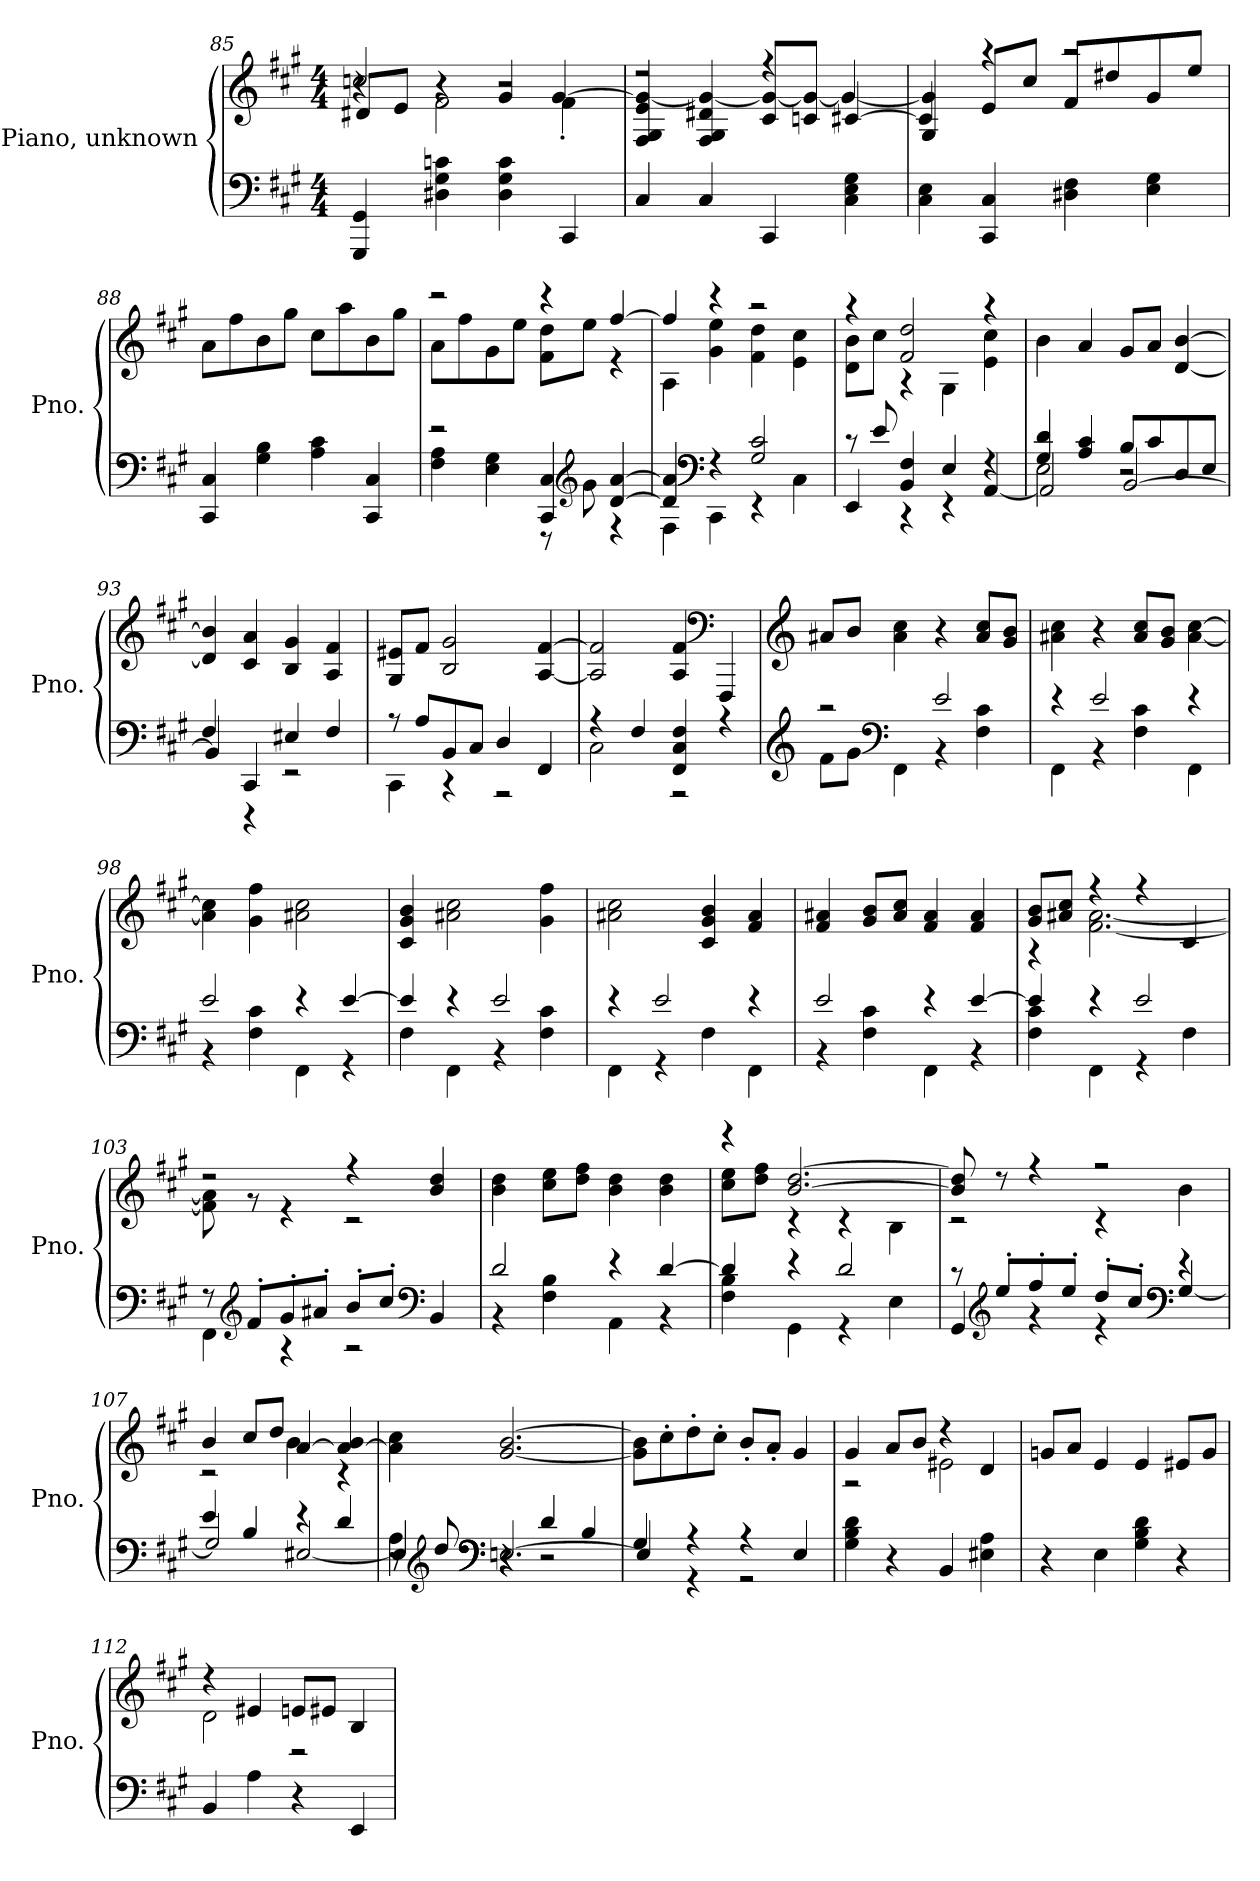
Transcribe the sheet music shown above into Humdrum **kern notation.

**kern	**kern
*part1	*part1
*staff2	*staff1
*I"Piano, unknown	*
*I'Pno.	*
*clefF4	*clefG2
*k[f#c#g#]	*k[f#c#g#]
*M4/4	*M4/4
=85	=85
*	*^
*	*	*^
4GGG#/ 4GG#/	2ccn/	4r	8d#X/L
.	.	.	8e/J
4D#X\ 4G#\ 4cn\	.	2f#\	4r
4D#\ 4G#\ 4c\	2r	.	4g#/
4CC#/	.	4f#'\	[4g#/
*	*	*v	*v
=86	=86	=86
4C#/	2r	4F#/ 4G#/ 4e/ 4g#/_
4C#/	.	4F#/ 4G#/ 4d#X/ 4g#/_
4CC#/	4r	8c#/ 8g#/_L
.	.	8cn/ 8g#/_J
4C#\ 4E\ 4G#\	[4c#X/	4g#/_
!!LO:LB:g=z	!!
=87	=87	=87
4C#\ 4E\	4c#/]	4G#/ 4g#/]
4CC#/ 4C#/	4r	8e/L
.	.	8cc#/J
4D#X\ 4F#\	2r	8f#/L
.	.	8dd#X/
4E\ 4G#\	.	8g#/
.	.	8ee/J
*	*v	*v
=88	=88
4CC#/ 4C#/	8a\L
.	8ff#\
4G#\ 4B\	8b\
.	8gg#\J
4A\ 4c#\	8cc#\L
.	8aa\
4CC#/ 4C#/	8b\
.	8gg#\J
=89	=89
*^	*^
2r	4F#\ 4A\	2r	8a\L
.	.	.	8ff#\
.	4E\ 4G#\	.	8g#\
.	.	.	8ee\J
4CC#/ 4C#/	8r	4r	8f#\ 8dd\L
*clefG2	*	*	*
.	8g#\	.	8ee\J
[4d/ [4a/	4r	[4ff#/	4r
=90	=90	=90	=90
4d/] 4a/]	4F#\	4ff#/]	4A\
*clefF4	*	*	*
4r	4CC#\	4r	4g#\ 4ee\
2G#/ 2c#/	4r	2r	4f#\ 4dd\
.	4C#\	.	4e\ 4cc#\
=91	=91	=91	=91
8r	4EE/	4r	8d\ 8b\L
8e/	.	.	8cc#\J
4BB/ 4F#/	4r	2f#/ 2dd/	4r
4E/	4r	.	4G#\
4r	[4AA/	4r	4e\ 4cc#\
*	*	*v	*v
!!LO:PB:g=z
=92	=92	=92
*	*^	*
4G#/ 4d/	2E\	2AA/]	4b\
4A/ 4c#/	.	.	4a/
8B/L	2r	[2BB/	8g#/L
8c#/	.	.	8a/J
8D/	.	.	[4d/ [4b/
8E/J	.	.	.
*	*v	*v	*
=93	=93	=93
4F#/	4BB/]	4d/] 4b/]
4CC#/	4r	4c#/ 4a/
4E#X/	2r	4B/ 4g#/
4F#/	.	4A/ 4f#/
=94	=94	=94
8r	4CC#\	8G#/ 8e#X/L
8A/L	.	8f#/J
8BB/	4r	2B/ 2g#/
8C#/J	.	.
4D/	2r	.
4FF#/	.	[4A/ [4f#/
=95	=95	=95
4r	2C#\	2A/] 2f#/]
4F#/	.	.
4FF#/ 4C#/ 4F#/	2r	4A/ 4f#/
*	*	*clefF4
4r	.	4FFF#/
=96	=96	=96
*clefG2	*	*clefG2
2r	8f#\L	8a#X/L
.	8g#\J	8b/J
*clefF4	*	*
.	4FF#\	4a#\ 4cc#\
2e/	4r	4r
.	4F#\ 4c#\	8a#/ 8cc#/L
.	.	8g#/ 8b/J
!!LO:LB:g=z
=97	=97	=97
4r	4FF#\	4a#X\ 4cc#\
2e/	4r	4r
.	4F#\ 4c#\	8a#/ 8cc#/L
.	.	8g#/ 8b/J
4r	4FF#\	[4a#\ [4cc#\
=98	=98	=98
2e/	4r	4a#\] 4cc#\]
.	4F#\ 4c#\	4g#\ 4ff#\
4r	4FF#\	2a#X\ 2cc#\
[4e/	4r	.
=99	=99	=99
4e/]	4F#\	4c#/ 4g#/ 4b/
4r	4FF#\	2a#X\ 2cc#\
2e/	4r	.
.	4F#\ 4c#\	4g#\ 4ff#\
=100	=100	=100
4r	4FF#\	2a#X\ 2cc#\
2e/	4r	.
.	4F#\	4c#/ 4g#/ 4b/
4r	4FF#\	4f#/ 4a#/
=101	=101	=101
2e/	4r	4f#/ 4a#X/
.	4F#\ 4c#\	8g#/ 8b/L
.	.	8a#/ 8cc#/J
4r	4FF#\	4f#/ 4a#/
[4e/	4r	4f#/ 4a#/
=102	=102	=102
*	*	*^
4e/]	4F#\ 4c#\	8g#/ 8b/L	4r
.	.	8a#X/ 8cc#/J	.
4r	4FF#\	4r	[2.f#\ [2.a#\
2e/	4r	4r	.
.	4F#\	4c#/	.
!!LO:LB:g=z	!!
=103	=103	=103	=103
8r	4FF#\	2r	8f#\] 8a#\]
*clefG2	*	*	*
8f#'/L	.	.	8r
8g#'/	4r	.	4r
8a#X'/J	.	.	.
8b'/L	2r	4r	2r
8cc#'/J	.	.	.
*clefF4	*	*	*
4BB/	.	4b/ 4dd/	.
*	*	*v	*v
=104	=104	=104
2d/	4r	4b\ 4dd\
.	4F#\ 4B\	8cc#\ 8ee\L
.	.	8dd\ 8ff#\J
4r	4AA\	4b\ 4dd\
[4d/	4r	4b\ 4dd\
=105	=105	=105
*	*	*^
4d/]	4F#\ 4B\	4r	8cc#\ 8ee\L
.	.	.	8dd\ 8ff#\J
4r	4GG#\	[2.b/ [2.dd/	4r
2d/	4r	.	4r
.	4E\	.	4B\
=106	=106	=106	=106
8r	4GG#/	8b/] 8dd/]	2r
*clefG2	*	*	*
8ee'/L	.	8r	.
8ff#'/	4r	4r	.
8ee'/J	.	.	.
8dd'/L	4r	2r	4r
8cc#'/J	.	.	.
*clefF4	*	*	*
4r	[4G#/	.	4b\
=107	=107	=107	=107
4e/	2G#/]	4b/	2r
4B/	.	8cc#/L	.
.	.	8dd/J	.
4r	[2E#X/	[4a/	4b\
4d/	.	4a/_ 4b/	4r
*	*	*v	*v
!!LO:LB:g=z
=108	=108	=108
*	*^	*
8r	4A\	4E#/]	4a\] 4cc#\
*clefG2	*	*	*
8dd/	.	.	.
*clefF4	*	*	*
4r	4r	[2.En/	[2.g#/ [2.b/
4d/	2r	.	.
4B/	.	.	.
*	*v	*v	*
=109	=109	=109
4G#/	4E/]	8g#\] 8b\]L
.	.	8cc#'\
4r	4r	8dd'\
.	.	8cc#'\J
4r	2r	8b'/L
.	.	8a'/J
4E/	.	4g#/
*v	*v	*
=110	=110
*	*^
4G#\ 4B\ 4d\	4g#/	2r
4r	8a/L	.
.	8b/J	.
4BB/	4r	2e#X\
4E#X\ 4A\	4d/	.
*	*v	*v
=111	=111
4r	8gn/L
.	8a/J
4E\	4e/
4G#\ 4B\ 4d\	4e/
4r	8e#X/L
.	8g/J
=112	=112
*	*^
4BB/	4r	2d\
4A\	4e#X/	.
4r	8en/L	2r
.	8e#X/J	.
4EE/	4B/	.
*	*v	*v
=	=
*-	*-
